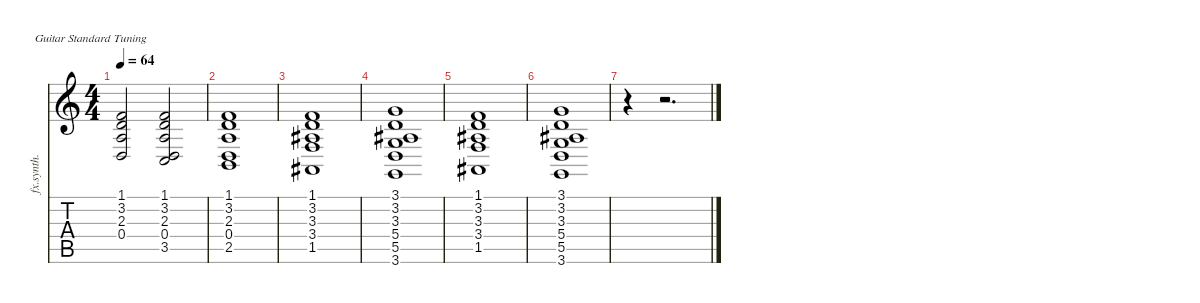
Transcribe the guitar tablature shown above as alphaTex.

\defaultSystemsLayout 4
\hideDynamics
\bracketExtendMode nobrackets
\otherSystemsTrackNameOrientation horizontal
\track ("Piste 5" "fx.synth.") {instrument fx6goblins}
\staff {score tabs}
\tuning (E4 B3 G3 D3 A2 E2)
\ts (4 4)
\tempo 64
\clef g2
\ks c
(1.1 3.2 2.3 0.4).2{dy f} (1.1 3.2 2.3 0.4 3.5).2 |
(1.1 3.2 2.3 0.4 2.5).1 |
(1.1 3.2 3.3{acc #} 3.4 1.5{acc #}).1 |
(3.1 3.2 3.3{acc #} 5.4 5.5 3.6).1 |
(1.1 3.2 3.3{acc #} 3.4 1.5{acc #}).1 |
(3.1 3.2 3.3{acc #} 5.4 5.5 3.6).1 |
r.4 r.2{d}
